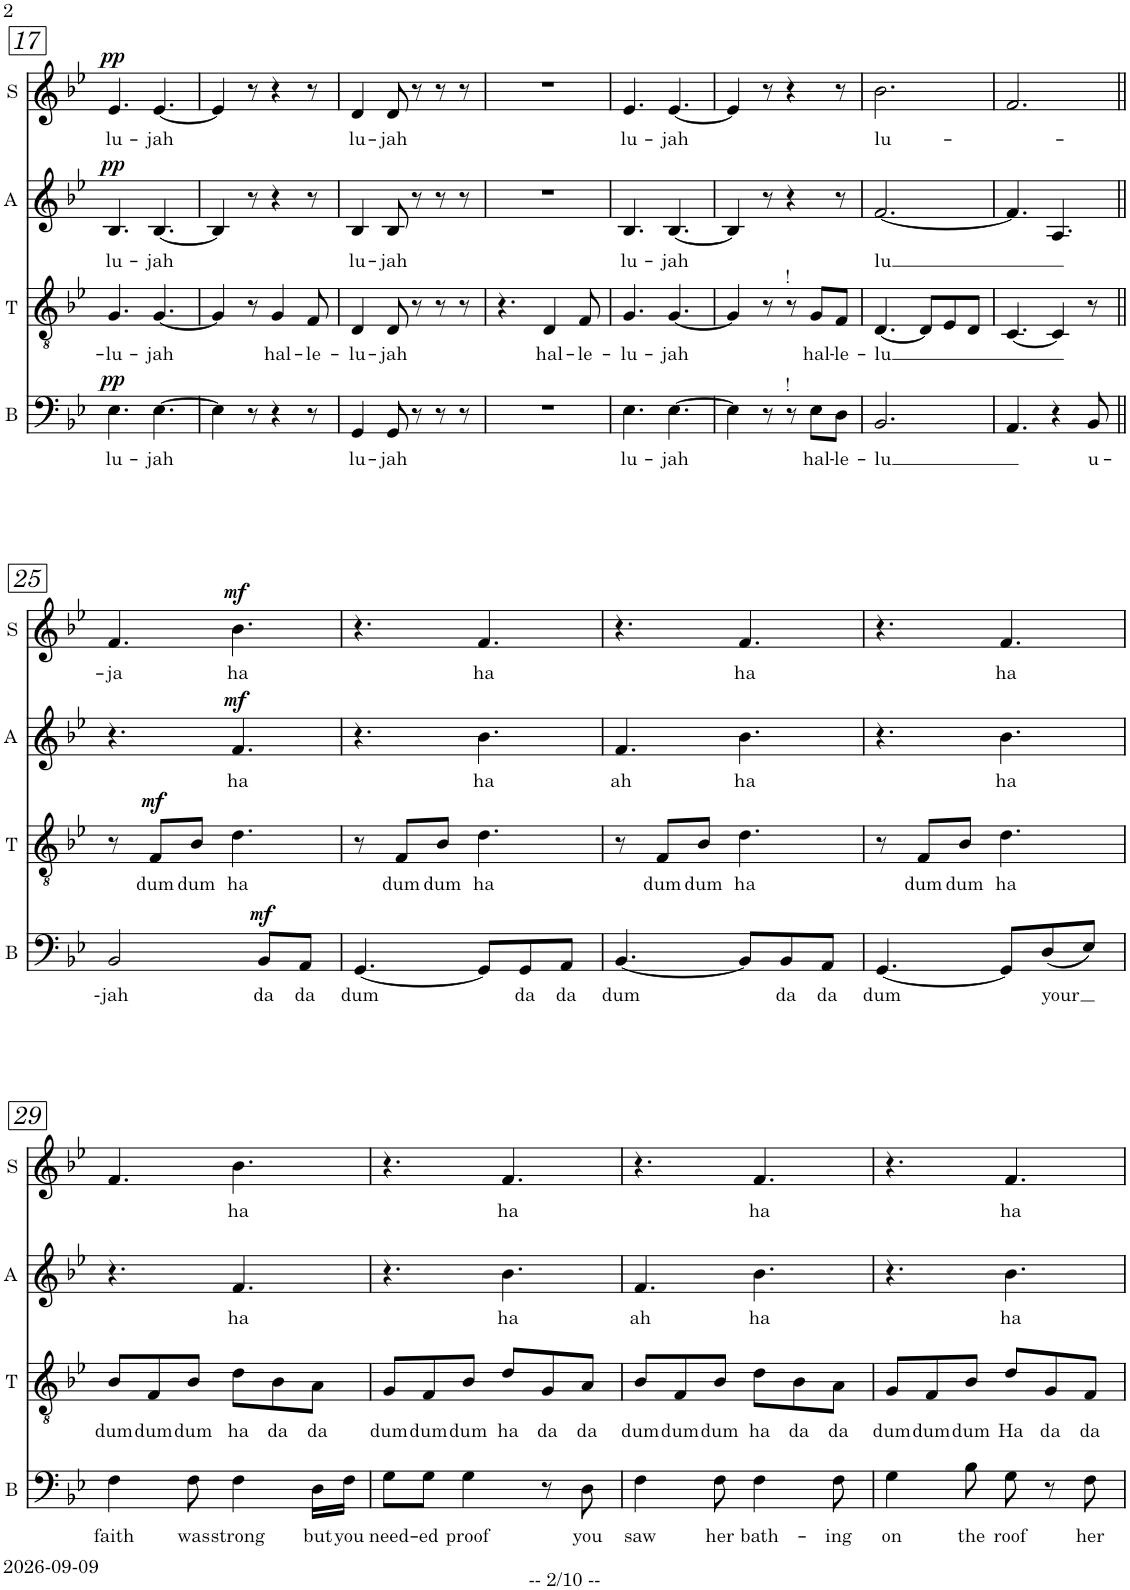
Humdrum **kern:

**kern	**text	**dynam	**kern	**text	**dynam	**kern	**text	**dynam	**kern	**text	**dynam
*part4	*part4	*part4	*part3	*part3	*part3	*part2	*part2	*part2	*part1	*part1	*part1
*staff4	*staff4	*staff4	*staff3	*staff3	*staff3	*staff2	*staff2	*staff2	*staff1	*staff1	*staff1
*I"Bariton	*	*	*I"Tenor	*	*	*I"Alt	*	*	*I"Sopran	*	*
*I'B	*	*	*I'T	*	*	*I'A	*	*	*I'S	*	*
!!LO:PB:g=z
*clefF4	*	*	*clefGv2	*	*	*clefG2	*	*	*clefG2	*	*
*	*	*	*	*	*	*Trd1c2	*	*	*	*	*
*k[b-e-]	*	*	*k[b-e-]	*	*	*k[b-e-]	*	*	*k[b-e-]	*	*
*M6/8	*	*	*M6/8	*	*	*M6/8	*	*	*M6/8	*	*
=17	=17	=17	=17	=17	=17	=17	=17	=17	=17	=17	=17
!	!LO:LY:b	!LO:DY:a	!	!LO:LY:b	!	!	!LO:LY:b	!LO:DY:a	!	!LO:LY:b	!LO:DY:a
4.E-\	lu-	pp	4.G/	-lu-	.	4.B-/	lu-	pp	4.e-/	lu-	pp
!	!LO:LY:b	!	!	!LO:LY:b	!	!	!LO:LY:b	!	!	!LO:LY:b	!
[4.E-\	-jah	.	[4.G/	-jah	.	[4.B-/	-jah	.	[4.e-/	-jah	.
=18	=18	=18	=18	=18	=18	=18	=18	=18	=18	=18	=18
4E-\]	.	.	4G/]	.	.	4B-/]	.	.	4e-/]	.	.
8r	.	.	8r	.	.	8r	.	.	8r	.	.
!	!	!	!	!LO:LY:b	!	!	!	!	!	!	!
4r	.	.	4G/	hal-	.	4r	.	.	4r	.	.
!	!	!	!	!LO:LY:b	!	!	!	!	!	!	!
8r	.	.	8F/	-le-	.	8r	.	.	8r	.	.
=19	=19	=19	=19	=19	=19	=19	=19	=19	=19	=19	=19
!	!LO:LY:b	!	!	!LO:LY:b	!	!	!LO:LY:b	!	!	!LO:LY:b	!
4GG/	lu-	.	4D/	-lu-	.	4B-/	lu-	.	4d/	lu-	.
!	!LO:LY:b	!	!	!LO:LY:b	!	!	!LO:LY:b	!	!	!LO:LY:b	!
8GG/	-jah	.	8D/	-jah	.	8B-/	-jah	.	8d/	-jah	.
8r	.	.	8r	.	.	8r	.	.	8r	.	.
8r	.	.	8r	.	.	8r	.	.	8r	.	.
8r	.	.	8r	.	.	8r	.	.	8r	.	.
=20	=20	=20	=20	=20	=20	=20	=20	=20	=20	=20	=20
2.r	.	.	4.r	.	.	2.r	.	.	2.r	.	.
!	!	!	!	!LO:LY:b	!	!	!	!	!	!	!
.	.	.	4D/	hal-	.	.	.	.	.	.	.
!	!	!	!	!LO:LY:b	!	!	!	!	!	!	!
.	.	.	8F/	-le-	.	.	.	.	.	.	.
=21	=21	=21	=21	=21	=21	=21	=21	=21	=21	=21	=21
!	!LO:LY:b	!	!	!LO:LY:b	!	!	!LO:LY:b	!	!	!LO:LY:b	!
4.E-\	lu-	.	4.G/	-lu-	.	4.B-/	lu-	.	4.e-/	lu-	.
!	!LO:LY:b	!	!	!LO:LY:b	!	!	!LO:LY:b	!	!	!LO:LY:b	!
[4.E-\	-jah	.	[4.G/	-jah	.	[4.B-/	-jah	.	[4.e-/	-jah	.
=22	=22	=22	=22	=22	=22	=22	=22	=22	=22	=22	=22
4E-\]	.	.	4G/]	.	.	4B-/]	.	.	4e-/]	.	.
8r	.	.	8r	.	.	8r	.	.	8r	.	.
!	!	!	!LO:TX:a:t=!	!	!	!	!	!	!	!	!
!LO:TX:a:t=!	!	!	!	!	!	!	!	!	!	!	!
8r	.	.	8r	.	.	4r	.	.	4r	.	.
!	!LO:LY:b	!	!	!LO:LY:b	!	!	!	!	!	!	!
8E-\L	hal-	.	8G/L	hal-	.	.	.	.	.	.	.
!	!LO:LY:b	!	!	!LO:LY:b	!	!	!	!	!	!	!
8D\J	-le-	.	8F/J	-le-	.	8r	.	.	8r	.	.
=23	=23	=23	=23	=23	=23	=23	=23	=23	=23	=23	=23
!	!LO:LY:b	!	!	!LO:LY:b	!	!	!LO:LY:b	!	!	!LO:LY:b	!
2.BB-/	lu	.	[4.D/	-lu	.	[2.f/	lu	.	2.b-\	lu-	.
.	.	.	8D/L]	.	.	.	.	.	.	.	.
.	.	.	8E-/	.	.	.	.	.	.	.	.
.	.	.	8D/J	.	.	.	.	.	.	.	.
=24	=24	=24	=24	=24	=24	=24	=24	=24	=24	=24	=24
4.AA/	.	.	[4.C/	.	.	4.f/]	.	.	2.f/	.	.
4r	.	.	4C/]	.	.	4.A/	.	.	.	.	.
!	!LO:LY:b	!	!	!	!	!	!	!	!	!	!
8BB-/	u-	.	8r	.	.	.	.	.	.	.	.
!!LO:LB:g=z
=25||	=25||	=25||	=25||	=25||	=25||	=25||	=25||	=25||	=25||	=25||	=25||
!	!LO:LY:b	!	!	!	!	!	!	!	!	!LO:LY:b	!
2BB-/	-jah	.	8r	.	.	4.r	.	.	4.f/	ja	.
!	!	!	!	!LO:LY:b	!LO:DY:a	!	!	!	!	!	!
.	.	.	8F/L	dum	mf	.	.	.	.	.	.
!	!	!	!	!LO:LY:b	!	!	!	!	!	!	!
.	.	.	8B-/J	dum	.	.	.	.	.	.	.
!	!	!	!	!LO:LY:b	!	!	!LO:LY:b	!LO:DY:a	!	!LO:LY:b	!LO:DY:a
.	.	.	4.d\	ha	.	4.f/	-ha	mf	4.b-\	ha	mf
!	!LO:LY:b	!LO:DY:a	!	!	!	!	!	!	!	!	!
8BB-/L	da	mf	.	.	.	.	.	.	.	.	.
!	!LO:LY:b	!	!	!	!	!	!	!	!	!	!
8AA/J	da	.	.	.	.	.	.	.	.	.	.
=26	=26	=26	=26	=26	=26	=26	=26	=26	=26	=26	=26
!	!LO:LY:b	!	!	!	!	!	!	!	!	!	!
[4.GG/	dum	.	8r	.	.	4.r	.	.	4.r	.	.
!	!	!	!	!LO:LY:b	!	!	!	!	!	!	!
.	.	.	8F/L	dum	.	.	.	.	.	.	.
!	!	!	!	!LO:LY:b	!	!	!	!	!	!	!
.	.	.	8B-/J	dum	.	.	.	.	.	.	.
!	!	!	!	!LO:LY:b	!	!	!LO:LY:b	!	!	!LO:LY:b	!
8GG/L]	.	.	4.d\	ha	.	4.b-\	ha	.	4.f/	ha	.
!	!LO:LY:b	!	!	!	!	!	!	!	!	!	!
8GG/	da	.	.	.	.	.	.	.	.	.	.
!	!LO:LY:b	!	!	!	!	!	!	!	!	!	!
8AA/J	da	.	.	.	.	.	.	.	.	.	.
=27	=27	=27	=27	=27	=27	=27	=27	=27	=27	=27	=27
!	!LO:LY:b	!	!	!	!	!	!LO:LY:b	!	!	!	!
[4.BB-/	dum	.	8r	.	.	4.f/	ah	.	4.r	.	.
!	!	!	!	!LO:LY:b	!	!	!	!	!	!	!
.	.	.	8F/L	dum	.	.	.	.	.	.	.
!	!	!	!	!LO:LY:b	!	!	!	!	!	!	!
.	.	.	8B-/J	dum	.	.	.	.	.	.	.
!	!	!	!	!LO:LY:b	!	!	!LO:LY:b	!	!	!LO:LY:b	!
8BB-/L]	.	.	4.d\	ha	.	4.b-\	ha	.	4.f/	ha	.
!	!LO:LY:b	!	!	!	!	!	!	!	!	!	!
8BB-/	da	.	.	.	.	.	.	.	.	.	.
!	!LO:LY:b	!	!	!	!	!	!	!	!	!	!
8AA/J	da	.	.	.	.	.	.	.	.	.	.
=28	=28	=28	=28	=28	=28	=28	=28	=28	=28	=28	=28
!	!LO:LY:b	!	!	!	!	!	!	!	!	!	!
[4.GG/	dum	.	8r	.	.	4.r	.	.	4.r	.	.
!	!	!	!	!LO:LY:b	!	!	!	!	!	!	!
.	.	.	8F/L	dum	.	.	.	.	.	.	.
!	!	!	!	!LO:LY:b	!	!	!	!	!	!	!
.	.	.	8B-/J	dum	.	.	.	.	.	.	.
!	!	!	!	!LO:LY:b	!	!	!LO:LY:b	!	!	!LO:LY:b	!
8GG/L]	.	.	4.d\	ha	.	4.b-\	ha	.	4.f/	ha	.
!	!LO:LY:b	!	!	!	!	!	!	!	!	!	!
(8D/	your	.	.	.	.	.	.	.	.	.	.
8E-/J)	.	.	.	.	.	.	.	.	.	.	.
!!LO:LB:g=z
=29	=29	=29	=29	=29	=29	=29	=29	=29	=29	=29	=29
!	!LO:LY:b	!	!	!LO:LY:b	!	!	!	!	!	!	!
4F\	faith	.	8B-/L	dum	.	4.r	.	.	4.f/	.	.
!	!	!	!	!LO:LY:b	!	!	!	!	!	!	!
.	.	.	8F/	dum	.	.	.	.	.	.	.
!	!LO:LY:b	!	!	!LO:LY:b	!	!	!	!	!	!	!
8F\	was	.	8B-/J	dum	.	.	.	.	.	.	.
!	!LO:LY:b	!	!	!LO:LY:b	!	!	!LO:LY:b	!	!	!LO:LY:b	!
4F\	strong	.	8d\L	ha	.	4.f/	-ha	.	4.b-\	ha	.
!	!	!	!	!LO:LY:b	!	!	!	!	!	!	!
.	.	.	8B-\	da	.	.	.	.	.	.	.
!	!LO:LY:b	!	!	!LO:LY:b	!	!	!	!	!	!	!
16D\LL	but	.	8A\J	da	.	.	.	.	.	.	.
!	!LO:LY:b	!	!	!	!	!	!	!	!	!	!
16F\JJ	you	.	.	.	.	.	.	.	.	.	.
=30	=30	=30	=30	=30	=30	=30	=30	=30	=30	=30	=30
!	!LO:LY:b	!	!	!LO:LY:b	!	!	!	!	!	!	!
8G\L	need-	.	8G/L	dum	.	4.r	.	.	4.r	.	.
!	!LO:LY:b	!	!	!LO:LY:b	!	!	!	!	!	!	!
8G\J	-ed	.	8F/	dum	.	.	.	.	.	.	.
!	!LO:LY:b	!	!	!LO:LY:b	!	!	!	!	!	!	!
4G\	proof	.	8B-/J	dum	.	.	.	.	.	.	.
!	!	!	!	!LO:LY:b	!	!	!LO:LY:b	!	!	!LO:LY:b	!
.	.	.	8d/L	ha	.	4.b-\	ha	.	4.f/	ha	.
!	!	!	!	!LO:LY:b	!	!	!	!	!	!	!
8r	.	.	8G/	da	.	.	.	.	.	.	.
!	!LO:LY:b	!	!	!LO:LY:b	!	!	!	!	!	!	!
8D\	you	.	8A/J	da	.	.	.	.	.	.	.
=31	=31	=31	=31	=31	=31	=31	=31	=31	=31	=31	=31
!	!LO:LY:b	!	!	!LO:LY:b	!	!	!LO:LY:b	!	!	!	!
4F\	saw	.	8B-/L	dum	.	4.f/	ah	.	4.r	.	.
!	!	!	!	!LO:LY:b	!	!	!	!	!	!	!
.	.	.	8F/	dum	.	.	.	.	.	.	.
!	!LO:LY:b	!	!	!LO:LY:b	!	!	!	!	!	!	!
8F\	her	.	8B-/J	dum	.	.	.	.	.	.	.
!	!LO:LY:b	!	!	!LO:LY:b	!	!	!LO:LY:b	!	!	!LO:LY:b	!
4F\	bath-	.	8d\L	ha	.	4.b-\	ha	.	4.f/	ha	.
!	!	!	!	!LO:LY:b	!	!	!	!	!	!	!
.	.	.	8B-\	da	.	.	.	.	.	.	.
!	!LO:LY:b	!	!	!LO:LY:b	!	!	!	!	!	!	!
8F\	-ing	.	8A\J	da	.	.	.	.	.	.	.
=32	=32	=32	=32	=32	=32	=32	=32	=32	=32	=32	=32
!	!LO:LY:b	!	!	!LO:LY:b	!	!	!	!	!	!	!
4G\	on	.	8G/L	dum	.	4.r	.	.	4.r	.	.
!	!	!	!	!LO:LY:b	!	!	!	!	!	!	!
.	.	.	8F/	dum	.	.	.	.	.	.	.
!	!LO:LY:b	!	!	!LO:LY:b	!	!	!	!	!	!	!
8B-\	the	.	8B-/J	dum	.	.	.	.	.	.	.
!	!LO:LY:b	!	!	!LO:LY:b	!	!	!LO:LY:b	!	!	!LO:LY:b	!
8G\	roof	.	8d/L	Ha	.	4.b-\	ha	.	4.f/	ha	.
!	!	!	!	!LO:LY:b	!	!	!	!	!	!	!
8r	.	.	8G/	da	.	.	.	.	.	.	.
!	!LO:LY:b	!	!	!LO:LY:b	!	!	!	!	!	!	!
8F\	her	.	8F/J	da	.	.	.	.	.	.	.
=	=	=	=	=	=	=	=	=	=	=	=
*-	*-	*-	*-	*-	*-	*-	*-	*-	*-	*-	*-
